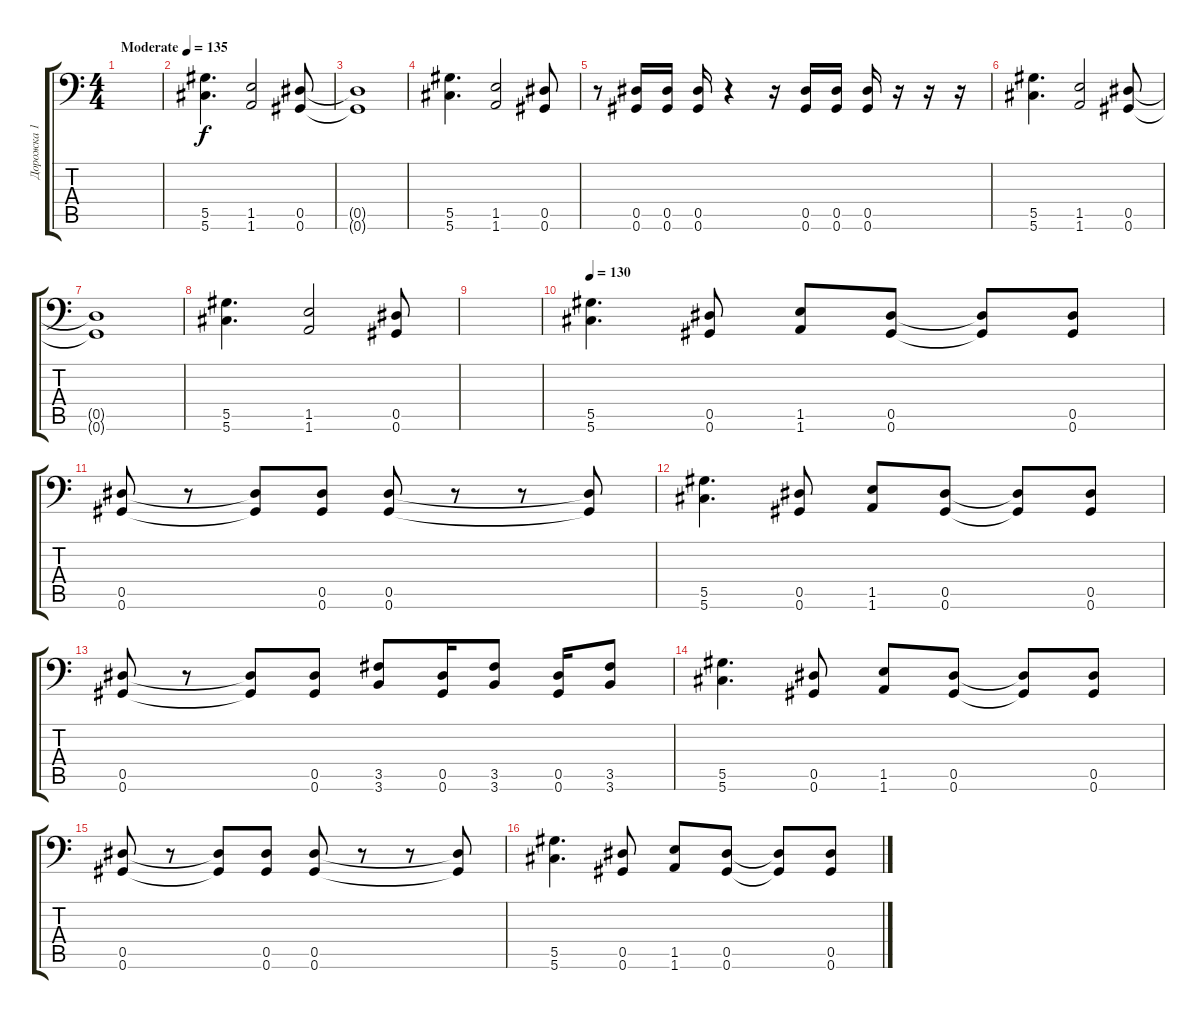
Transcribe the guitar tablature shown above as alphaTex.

\track ("Дорожка 1" "Дорожка 1") {instrument distortionguitar}
\staff {score tabs}
\tuning (Bb3 F3 Db3 Ab2 Eb2 Ab1) {hide}
\ts (4 4)
\tempo (135 "Moderate")
\tempo 131
\tempo (135 "Moderate")
\clef f4
\ks c
|
(5.5 5.6).4{d} (1.5 1.6).2 (0.5 0.6).8 |
(0.5{t} 0.6{t}).1 |
(5.5 5.6).4{d} (1.5 1.6).2 (0.5 0.6).8 |
r.8 (0.5 0.6).16 (0.5 0.6).16 (0.5 0.6).16 r.4 r.16 (0.5 0.6).16 (0.5 0.6).16 (0.5 0.6).16 r.16 r.16 r.16 |
(5.5 5.6).4{d} (1.5 1.6).2 (0.5 0.6).8 |
(0.5{t} 0.6{t}).1 |
(5.5 5.6).4{d} (1.5 1.6).2 (0.5 0.6).8 |
|
\tempo 130
(5.5 5.6).4{d} (0.5 0.6).8 (1.5 1.6).8 (0.5 0.6).8 (0.5{t} 0.6{t}).8 (0.5 0.6).8 |
(0.5 0.6).8 r.8 (0.5{t} 0.6{t}).8 (0.5 0.6).8 (0.5 0.6).8 r.8 r.8 (0.5{t} 0.6{t}).8 |
(5.5 5.6).4{d} (0.5 0.6).8 (1.5 1.6).8 (0.5 0.6).8 (0.5{t} 0.6{t}).8 (0.5 0.6).8 |
(0.5 0.6).8 r.8 (0.5{t} 0.6{t}).8 (0.5 0.6).8 (3.5 3.6).8 (0.5 0.6).16 (3.5 3.6).8 (0.5 0.6).16 (3.5 3.6).8 |
(5.5 5.6).4{d} (0.5 0.6).8 (1.5 1.6).8 (0.5 0.6).8 (0.5{t} 0.6{t}).8 (0.5 0.6).8 |
(0.5 0.6).8 r.8 (0.5{t} 0.6{t}).8 (0.5 0.6).8 (0.5 0.6).8 r.8 r.8 (0.5{t} 0.6{t}).8 |
(5.5 5.6).4{d} (0.5 0.6).8 (1.5 1.6).8 (0.5 0.6).8 (0.5{t} 0.6{t}).8 (0.5 0.6).8
